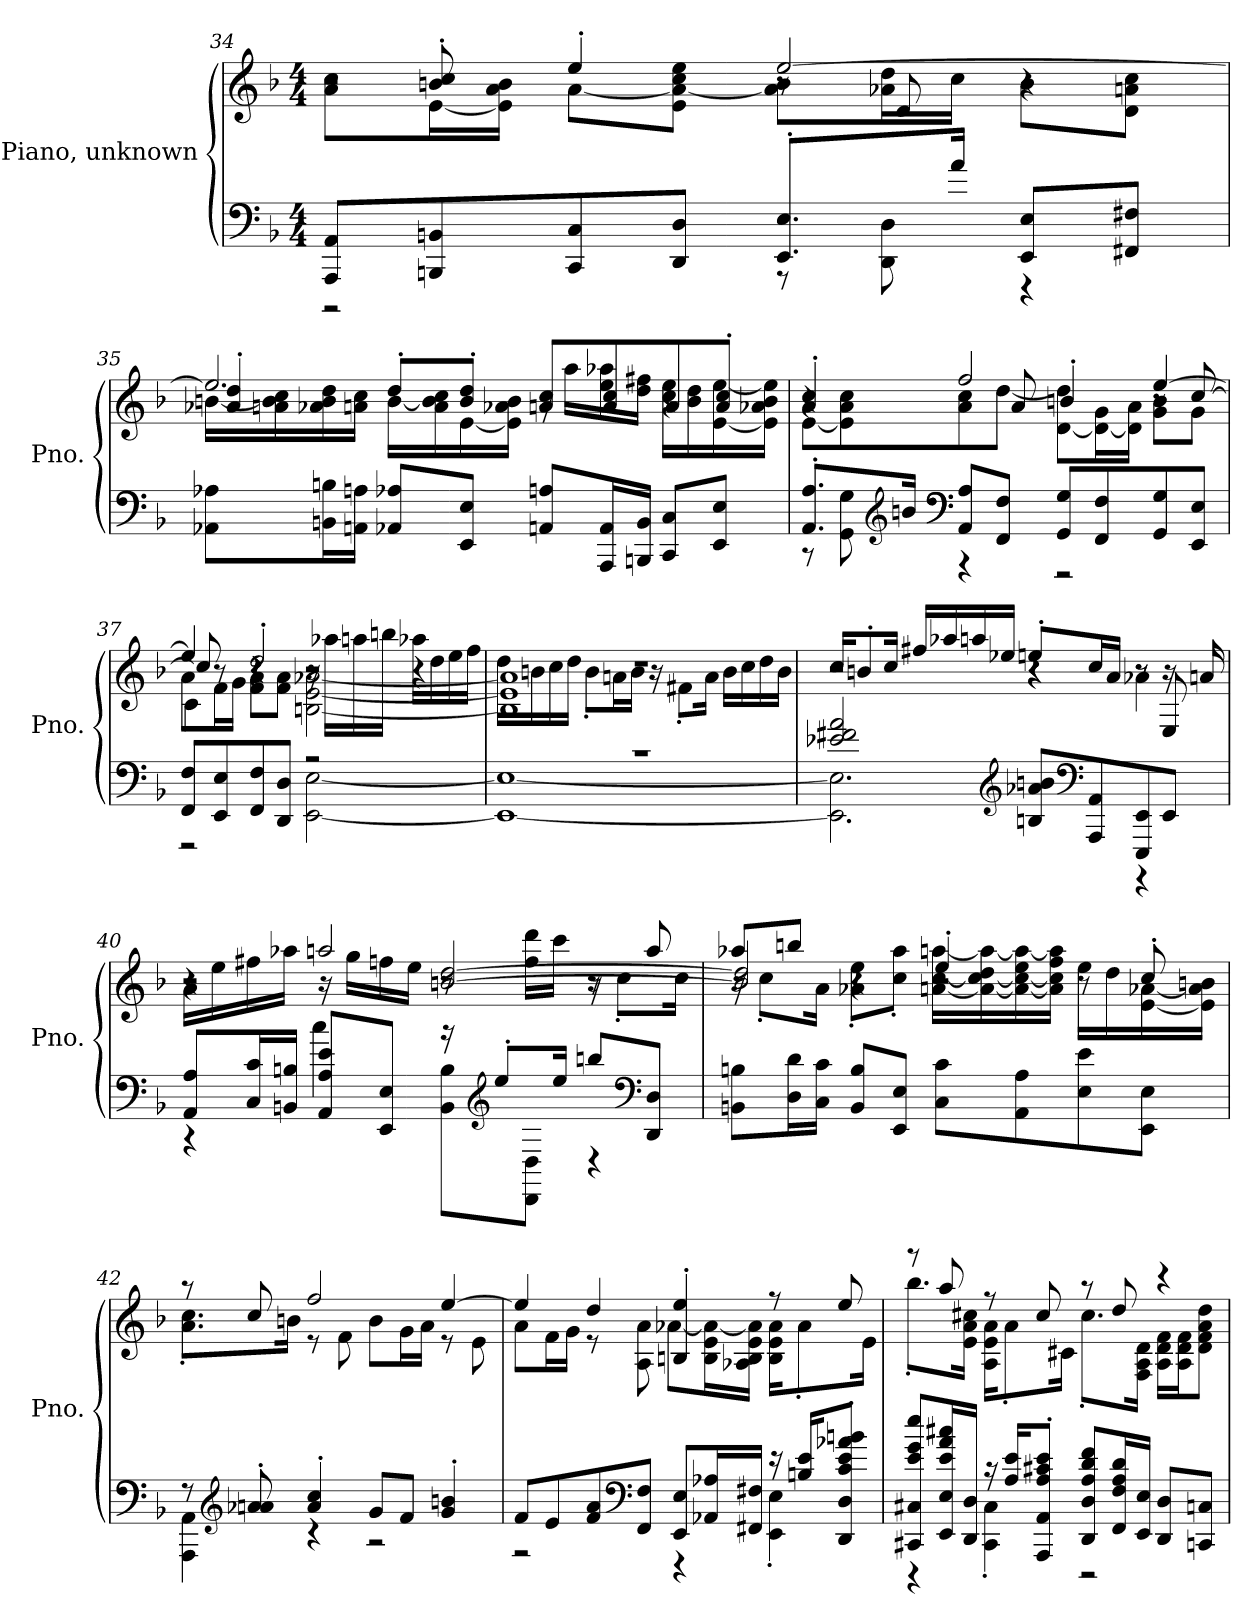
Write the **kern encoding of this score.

**kern	**kern
*part1	*part1
*staff2	*staff1
*I"Piano, unknown	*
*I'Pno.	*
*clefF4	*clefG2
*k[b-]	*k[b-]
*M4/4	*M4/4
=34	=34
*^	*^
*	*	*	*^
8AAA/ 8AA/L	2r	8r	8a\ 8cc\L	2r
8BBBn/ 8BBn/	.	8bn/' 8cc/'	[16e\L	.
.	.	.	16e\] 16a\ 16b\JJ	.
8CC/ 8C/	.	4ee'/	[8a\L	.
8DD/ 8D/J	.	.	8e\ 8a\_ 8cc\ 8ee\J	.
8.EE/' 8.E/'L	8r	[2ee/	8a\] 8b\L	8r
.	8DD\ 8D\	.	16a-X\ 16dd\L	8d/
16a/Jk	.	.	16cc\JJ	.
8EE/ 8E/L	4r	.	8b\L	4r
8FF#X/ 8F#X/J	.	.	8d\ 8an\ 8cc\J	.
*v	*v	*	*	*
!!LO:LB:g=z	!!	!!
=35	=35	=35	=35
8AA-X\ 8A-X\L	2.ee/]	[16bn\LL	4a-X/' 4dd/'
.	.	16an\ 16b\] 16cc\	.
16BBn\ 16Bn\L	.	16a-X\ 16b\ 16dd\	.
16AAn\ 16An\JJ	.	16an\ 16cc\JJ	.
8AA-X/ 8A-X/L	.	[16b\LL	8dd'/L
.	.	16a\ 16b\] 16cc\	.
8EE/ 8E/J	.	[16e\	8b/' 8dd/'J
.	.	16e\] 16a-X\ 16b\JJ	.
8AAn/ 8An/L	.	16r	8an/ 8cc/L
.	.	16aa\LL	.
16AAA/ 16AA/L	.	16ee\ 16aa-X\	8a/ 8cc/
16BBBn/ 16BB/JJ	.	16dd\ 16ff#X\JJ	.
8CC/ 8C/L	4r	16cc\ 16ee\LL	8a/
.	.	16b\ 16dd\	.
8EE/ 8E/J	.	[16e\ [16ee\	8a/' 8cc/'J
.	.	16e\] 16a-X\ 16b\ 16ee\]JJ	.
!!LO:LB:g=z	!!	!!
=36	=36	=36	=36
*^	*	*	*
8.AA/' 8.A/'L	8r	4a/' 4cc/'	[8e\L	4r
.	8GG\ 8G\	.	8e\] 8a\ 8cc\	.
*clefG2	*	*	*	*
16bn/Jk	.	.	.	.
*clefF4	*	*	*	*
8AA/ 8A/L	4r	2ff/	8a\ 8cc\	8r
8FF/ 8F/J	.	.	[8dd\J	8a/
8GG/ 8G/L	2r	.	[8d\ 8dd\]L	4bn'/
8FF/ 8F/	.	.	16d\_ 16g\L	.
.	.	.	16d\] 16a\JJ	.
8GG/ 8G/	.	[4ee/	8g\ 8b\L	8r
8EE/ 8E/J	.	.	8g\J	[8cc/
=37	=37	=37	=37	=37
*	*	*	*	*^
8FF/ 8F/L	2r	4ee/]	8a\L	8cc/]	4c\
8EE/ 8E/	.	.	16f\L	8r	.
.	.	.	16g\JJ	.	.
8FF/ 8F/	.	2dd'/	8f\ 8a\L	4r	4r
8DD/ 8D/J	.	.	8f\ 8a\J	.	.
2r	[2EE\ [2E\	.	16r	2r	[2Bn\ [2e\ [2a-X\
.	.	.	16aa-X\LL	.	.
.	.	.	16aan\	.	.
.	.	.	16bbn\JJ	.	.
.	.	4r	16aa-X\LL	.	.
.	.	.	16dd\	.	.
.	.	.	16ee\	.	.
.	.	.	16ff\JJ	.	.
*	*	*	*	*v	*v
!!LO:PB:g=z
=38	=38	=38	=38	=38
1r	1EE_ 1E_	1r	16dd\LL	1B] 1e] 1a-]
.	.	.	16bn\	.
.	.	.	16cc\	.
.	.	.	16dd\JJ	.
.	.	.	8b'\L	.
.	.	.	16an\L	.
.	.	.	16b\JJ	.
.	.	.	16r	.
.	.	.	8f#X'\L	.
.	.	.	16a\Jk	.
.	.	.	16b\LL	.
.	.	.	16cc\	.
.	.	.	16dd\	.
.	.	.	16b\JJ	.
=39	=39	=39	=39	=39
2e-X/ 2f#X/ 2a/	2.EE\] 2.E\]	16cc/KL	2r	2r
.	.	8bn'/	.	.
.	.	16cc/Jk	.	.
.	.	16ff#X/LL	.	.
.	.	16aa-X/	.	.
.	.	16aan/	.	.
.	.	16ee-X/JJ	.	.
*clefG2	*	*	*	*
8Bn/ 8a-X/ 8bn/L	.	8een'/L	4r	4r
*clefF4	*	*	*	*
8AAA/ 8AA/	.	16cc/L	.	.
.	.	16a/JJ	.	.
8EEE/ 8EE/	4r	8r	4a-X\	8r
8EE/J	.	16r	.	8E/
.	.	16an/	.	.
!!LO:LB:g=z	!!	!!
=40	=40	=40	=40	=40
8AA/ 8A/L	4r	4r	16a\LL	2r
.	.	.	16ee\	.
16C/ 16c/L	.	.	16ff#X\	.
16BBn/ 16Bn/JJ	.	.	16aa-X\JJ	.
8AA/ 8A/ 8e/L	4cc\	2aan/	16r	.
.	.	.	16gg\LL	.
8EE/ 8E/J	.	.	16ffn\	.
.	.	.	16ee\JJ	.
16r	8BB\ 8B\L	.	8r	[2bn/ [2dd/
*clefG2	*	*	*	*
8ee'/L	.	.	.	.
.	8DD\ 8D\J	.	16ff\ 16ddd\LL	.
16ee/Jk	.	.	16ccc\JJ	.
8bbn/L	4r	8r	16r	.
.	.	.	8cc'\L	.
*clefF4	*	*	*	*
8DD/ 8D/J	.	8aa/	.	.
.	.	.	16cc\Jk	.
*v	*v	*	*	*
=41	=41	=41	=41
8BBn\ 8Bn\L	8aa-X/L	16r	2b/] 2dd/]
.	.	8cc'\L	.
16D\ 16d\L	8bbn/J	.	.
16C\ 16c\JJ	.	16a\Jk	.
8BB/ 8B/L	4r	8a-X\' 8ee\'L	.
8EE/ 8E/J	.	8cc\' 8aa-\'J	.
8C\ 8c\L	4ee'/	[16an\ [16cc\ [16aan\LL	2r
.	.	16a\_ 16cc\_ 16dd\ 16aa\_	.
8AA\ 8A\	.	16a\_ 16cc\_ 16ee\ 16aa\_	.
.	.	16a\] 16cc\] 16ff\ 16aa\]JJ	.
8E\ 8e\	8r	16ee\LL	.
.	.	16dd\	.
8EE\ 8E\J	8cc'/	[16e\ [16a-X\	.
.	.	16e\] 16a-\] 16bn\JJ	.
*	*	*v	*v
!!LO:LB:g=z
=42	=42	=42
*^	*	*
8r	4AAA\ 4AA\	8r	8.a\' 8.cc\'L
*clefG2	*	*	*
8a-X/' 8an/'	.	8cc/	.
.	.	.	16bn\Jk
4a/' 4cc/'	4r	2ff/	8r
.	.	.	8f\
8g/L	2r	.	8b\L
8f/J	.	.	16g\L
.	.	.	16a\JJ
4g/' 4bn/'	.	[4ee/	8r
.	.	.	8e\
=43	=43	=43	=43
8f/L	2r	4ee/]	8a\L
8e/	.	.	16f\L
.	.	.	16g\JJ
8f/ 8a/	.	4dd/	8r
*clefF4	*	*	*
8FF/ 8F/J	.	.	8A\ 8a\
8EE/ 8E/L	4r	4Bn/' 4ee/'	[8a-X\L
16AA-X/ 16A-X/L	.	.	16B\ 16e\ 16a-\_L
16FF#X/ 16F#X/JJ	.	.	16A-X\ 16B\ 16e\ 16a-\]JJ
16r	4EE\' 4E\'	8r	16B\ 16e\ 16a-\KL
16Bn/ 16e/KL	.	.	8a-'\
8DD/' 8D/' 8c/' 8e/' 8a-X/' 8bn/'J	.	8ee/	.
.	.	.	16e\Jk
!!LO:LB:g=z	!!
=44	=44	=44	=44
8CC#X/ 8C#X/ 8e/ 8g/ 8ee/L	4r	8r	8.bb-'\L
16EE/ 16E/ 16e/ 16a/ 16cc#X/L	.	8aa/	.
16DD/ 16D/JJ	.	.	16e\ 16a\ 16cc#X\Jk
16r	4CC#\' 4C#\'	8r	16A\ 16e\ 16a\KL
16A/ 16e/KL	.	.	8a'\
8AAA/' 8AA/' 8A/' 8c#X/' 8e/'J	.	8cc#/	.
.	.	.	16c#X\Jk
8DD/ 8D/ 8A/ 8d/ 8f/L	2r	8r	8.cc#'\L
16FF/ 16F/ 16A/ 16d/L	.	8dd/	.
16EE/ 16E/JJ	.	.	16F\ 16A\ 16d\Jk
8DD/ 8D/L	.	4r	16A\ 16d\ 16f\LL
.	.	.	16A\ 16d\ 16f\J
8CCn/ 8Cn/J	.	.	8d\ 8f\ 8a\ 8dd\J
*v	*v	*	*
*	*v	*v
=	=
*-	*-
